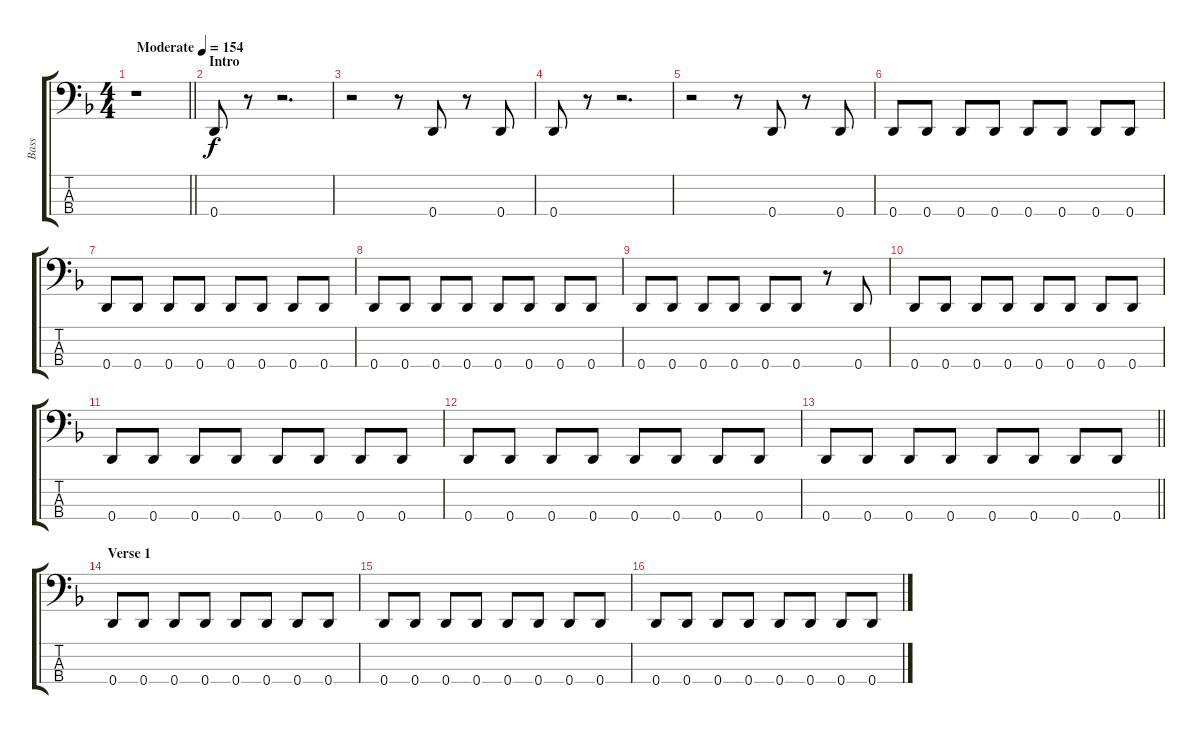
\track ("Bass" "Bass") {instrument electricbasspick}
\staff {score tabs}
\tuning (G2 D2 A1 D1) {hide}
\ts (4 4)
\tempo (154 "Moderate")
\clef f4
\barLineRight lightlight
\ks f
r.1{dy f instrument electricbasspick} |
\section ("" "Intro")
0.4.8 r.8 r.2{d} |
r.2 r.8 0.4.8 r.8 0.4.8 |
0.4.8 r.8 r.2{d} |
r.2 r.8 0.4.8 r.8 0.4.8 |
0.4.8 0.4.8 0.4.8 0.4.8 0.4.8 0.4.8 0.4.8 0.4.8 |
0.4.8 0.4.8 0.4.8 0.4.8 0.4.8 0.4.8 0.4.8 0.4.8 |
0.4.8 0.4.8 0.4.8 0.4.8 0.4.8 0.4.8 0.4.8 0.4.8 |
0.4.8 0.4.8 0.4.8 0.4.8 0.4.8 0.4.8 r.8 0.4.8 |
0.4.8 0.4.8 0.4.8 0.4.8 0.4.8 0.4.8 0.4.8 0.4.8 |
0.4.8 0.4.8 0.4.8 0.4.8 0.4.8 0.4.8 0.4.8 0.4.8 |
0.4.8 0.4.8 0.4.8 0.4.8 0.4.8 0.4.8 0.4.8 0.4.8 |
\barLineRight lightlight
0.4.8 0.4.8 0.4.8 0.4.8 0.4.8 0.4.8 0.4.8 0.4.8 |
\section ("" "Verse 1")
0.4.8 0.4.8 0.4.8 0.4.8 0.4.8 0.4.8 0.4.8 0.4.8 |
0.4.8 0.4.8 0.4.8 0.4.8 0.4.8 0.4.8 0.4.8 0.4.8 |
0.4.8 0.4.8 0.4.8 0.4.8 0.4.8 0.4.8 0.4.8 0.4.8
